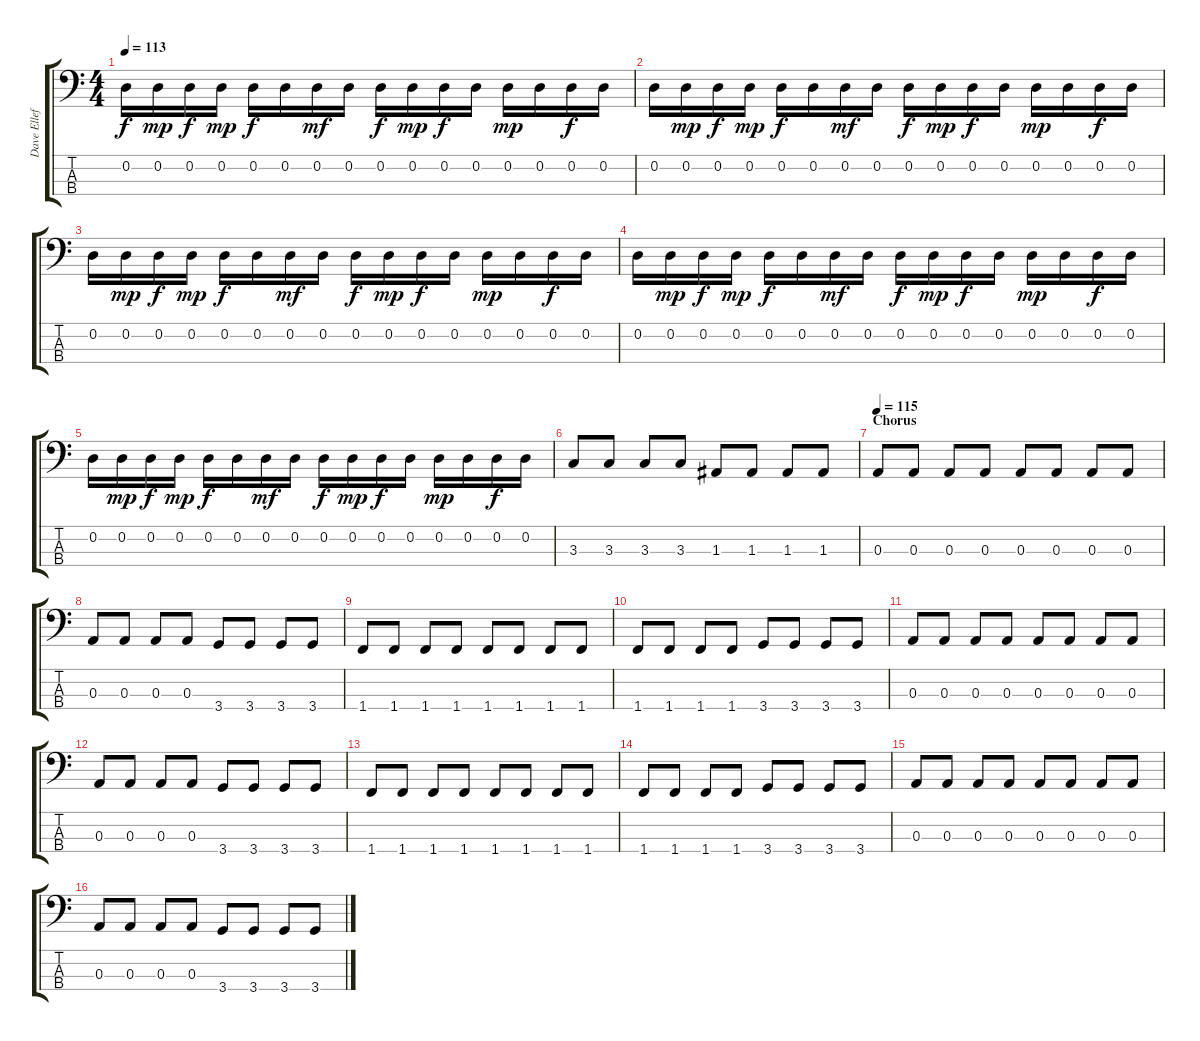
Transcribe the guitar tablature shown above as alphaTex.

\track ("Dave Ellefson" "Dave Ellef") {instrument electricbassfinger}
\staff {score tabs}
\tuning (G2 D2 A1 E1) {hide}
\ts (4 4)
\tempo 113
\clef f4
\ks c
0.2.16{dy f} 0.2.16{dy mp} 0.2.16{dy f} 0.2.16{dy mp} 0.2.16{dy f} 0.2.16 0.2.16{dy mf} 0.2.16 0.2.16{dy f} 0.2.16{dy mp} 0.2.16{dy f} 0.2.16 0.2.16{dy mp} 0.2.16 0.2.16{dy f} 0.2.16 |
0.2.16 0.2.16{dy mp} 0.2.16{dy f} 0.2.16{dy mp} 0.2.16{dy f} 0.2.16 0.2.16{dy mf} 0.2.16 0.2.16{dy f} 0.2.16{dy mp} 0.2.16{dy f} 0.2.16 0.2.16{dy mp} 0.2.16 0.2.16{dy f} 0.2.16 |
0.2.16 0.2.16{dy mp} 0.2.16{dy f} 0.2.16{dy mp} 0.2.16{dy f} 0.2.16 0.2.16{dy mf} 0.2.16 0.2.16{dy f} 0.2.16{dy mp} 0.2.16{dy f} 0.2.16 0.2.16{dy mp} 0.2.16 0.2.16{dy f} 0.2.16 |
0.2.16 0.2.16{dy mp} 0.2.16{dy f} 0.2.16{dy mp} 0.2.16{dy f} 0.2.16 0.2.16{dy mf} 0.2.16 0.2.16{dy f} 0.2.16{dy mp} 0.2.16{dy f} 0.2.16 0.2.16{dy mp} 0.2.16 0.2.16{dy f} 0.2.16 |
0.2.16 0.2.16{dy mp} 0.2.16{dy f} 0.2.16{dy mp} 0.2.16{dy f} 0.2.16 0.2.16{dy mf} 0.2.16 0.2.16{dy f} 0.2.16{dy mp} 0.2.16{dy f} 0.2.16 0.2.16{dy mp} 0.2.16 0.2.16{dy f} 0.2.16 |
3.3.8 3.3.8 3.3.8 3.3.8 1.3.8 1.3.8 1.3.8 1.3.8 |
\section ("" "Chorus")
\tempo 115
0.3.8 0.3.8 0.3.8 0.3.8 0.3.8 0.3.8 0.3.8 0.3.8 |
0.3.8 0.3.8 0.3.8 0.3.8 3.4.8 3.4.8 3.4.8 3.4.8 |
1.4.8 1.4.8 1.4.8 1.4.8 1.4.8 1.4.8 1.4.8 1.4.8 |
1.4.8 1.4.8 1.4.8 1.4.8 3.4.8 3.4.8 3.4.8 3.4.8 |
0.3.8 0.3.8 0.3.8 0.3.8 0.3.8 0.3.8 0.3.8 0.3.8 |
0.3.8 0.3.8 0.3.8 0.3.8 3.4.8 3.4.8 3.4.8 3.4.8 |
1.4.8 1.4.8 1.4.8 1.4.8 1.4.8 1.4.8 1.4.8 1.4.8 |
1.4.8 1.4.8 1.4.8 1.4.8 3.4.8 3.4.8 3.4.8 3.4.8 |
0.3.8 0.3.8 0.3.8 0.3.8 0.3.8 0.3.8 0.3.8 0.3.8 |
0.3.8 0.3.8 0.3.8 0.3.8 3.4.8 3.4.8 3.4.8 3.4.8
